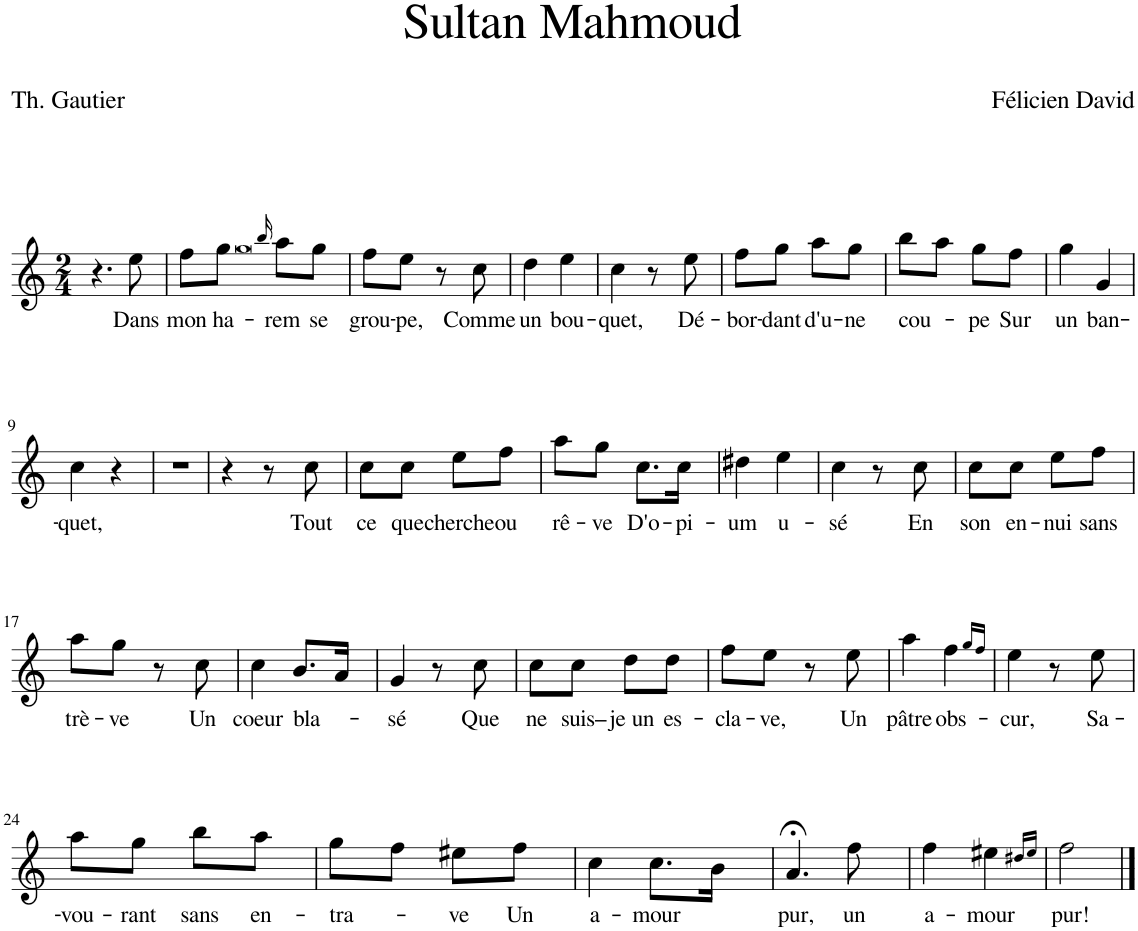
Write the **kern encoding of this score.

**kern	**text
*part1	*part1
*staff1	*staff1
*I"Piano	*
*I'Pno	*
*clefG2	*
*k[]	*
*M2/4	*
=1	=1
4.r	.
!	!LO:LY:b
8ee\	Dans
=2	=2
!	!LO:LY:b
8ff\L	mon
!	!LO:LY:b
8gg\J	ha-
0qgg	.
16qbb/	.
!	!LO:LY:b
8aa\L	-rem
!	!LO:LY:b
8gg\J	se
=3	=3
!	!LO:LY:b
8ff\L	grou-
!	!LO:LY:b
8ee\J	-pe,
8r	.
!	!LO:LY:b
8cc\	Comme
=4	=4
!	!LO:LY:b
4dd\	un
!	!LO:LY:b
4ee\	bou-
=5	=5
!	!LO:LY:b
4cc\	-quet,
8r	.
!	!LO:LY:b
8ee\	Dé-
=6	=6
!	!LO:LY:b
8ff\L	-bor-
!	!LO:LY:b
8gg\J	-dant
!	!LO:LY:b
8aa\L	d'u-
!	!LO:LY:b
8gg\J	-ne
=7	=7
!	!LO:LY:b
8bb\L	cou-
8aa\J	.
!	!LO:LY:b
8gg\L	-pe
!	!LO:LY:b
8ff\J	Sur
=8	=8
!	!LO:LY:b
4gg\	un
!	!LO:LY:b
4g/	ban-
!!LO:LB:g=z
=9	=9
!	!LO:LY:b
4cc\	-quet,
4r	.
=10	=10
2r	.
=11	=11
4r	.
8r	.
!	!LO:LY:b
8cc\	Tout
=12	=12
!	!LO:LY:b
8cc\L	ce
!	!LO:LY:b
8cc\J	que
!	!LO:LY:b
8ee\L	cherche
!	!LO:LY:b
8ff\J	ou
=13	=13
!	!LO:LY:b
8aa\L	rê-
!	!LO:LY:b
8gg\J	-ve
!	!LO:LY:b
8.cc\L	D'o-
!	!LO:LY:b
16cc\Jk	-pi-
=14	=14
!	!LO:LY:b
4dd#X\	-um
!	!LO:LY:b
4ee\	u-
=15	=15
!	!LO:LY:b
4cc\	-sé
8r	.
!	!LO:LY:b
8cc\	En
=16	=16
!	!LO:LY:b
8cc\L	son
!	!LO:LY:b
8cc\J	en-
!	!LO:LY:b
8ee\L	-nui
!	!LO:LY:b
8ff\J	sans
!!LO:LB:g=z
=17	=17
!	!LO:LY:b
8aa\L	trè-
!	!LO:LY:b
8gg\J	-ve
8r	.
!	!LO:LY:b
8cc\	Un
=18	=18
!	!LO:LY:b
4cc\	coeur
!	!LO:LY:b
8.b/L	bla-
16a/Jk	.
=19	=19
!	!LO:LY:b
4g/	-sé
8r	.
!	!LO:LY:b
8cc\	Que
=20	=20
!	!LO:LY:b
8cc\L	ne
!	!LO:LY:b
8cc\J	suis–
!	!LO:LY:b
8dd\L	je un
!	!LO:LY:b
8dd\J	es-
=21	=21
!	!LO:LY:b
8ff\L	-cla-
!	!LO:LY:b
8ee\J	-ve,
8r	.
!	!LO:LY:b
8ee\	Un
=22	=22
!	!LO:LY:b
4aa\	pâtre
!	!LO:LY:b
4ff\	obs-
16qgg/LL	.
16qff/JJ	.
=23	=23
!	!LO:LY:b
4ee\	-cur,
8r	.
!	!LO:LY:b
8ee\	Sa-
!!LO:LB:g=z
=24	=24
!	!LO:LY:b
8aa\L	-vou-
!	!LO:LY:b
8gg\J	-rant
!	!LO:LY:b
8bb\L	sans
!	!LO:LY:b
8aa\J	en-
=25	=25
!	!LO:LY:b
8gg\L	-tra-
8ff\J	.
!	!LO:LY:b
8ee#X\L	-ve
!	!LO:LY:b
8ff\J	Un
=26	=26
!	!LO:LY:b
4cc\	a-
!	!LO:LY:b
8.cc\L	-mour
16b\Jk	.
=27	=27
!	!LO:LY:b
4.a;</	pur,
!	!LO:LY:b
8ff\	un
=28	=28
!	!LO:LY:b
4ff\	a-
!	!LO:LY:b
4ee#X\	-mour
16qdd#X/LL	.
16qee#/JJ	.
=29	=29
!	!LO:LY:b
2ff\	pur!
==	==
*-	*-
